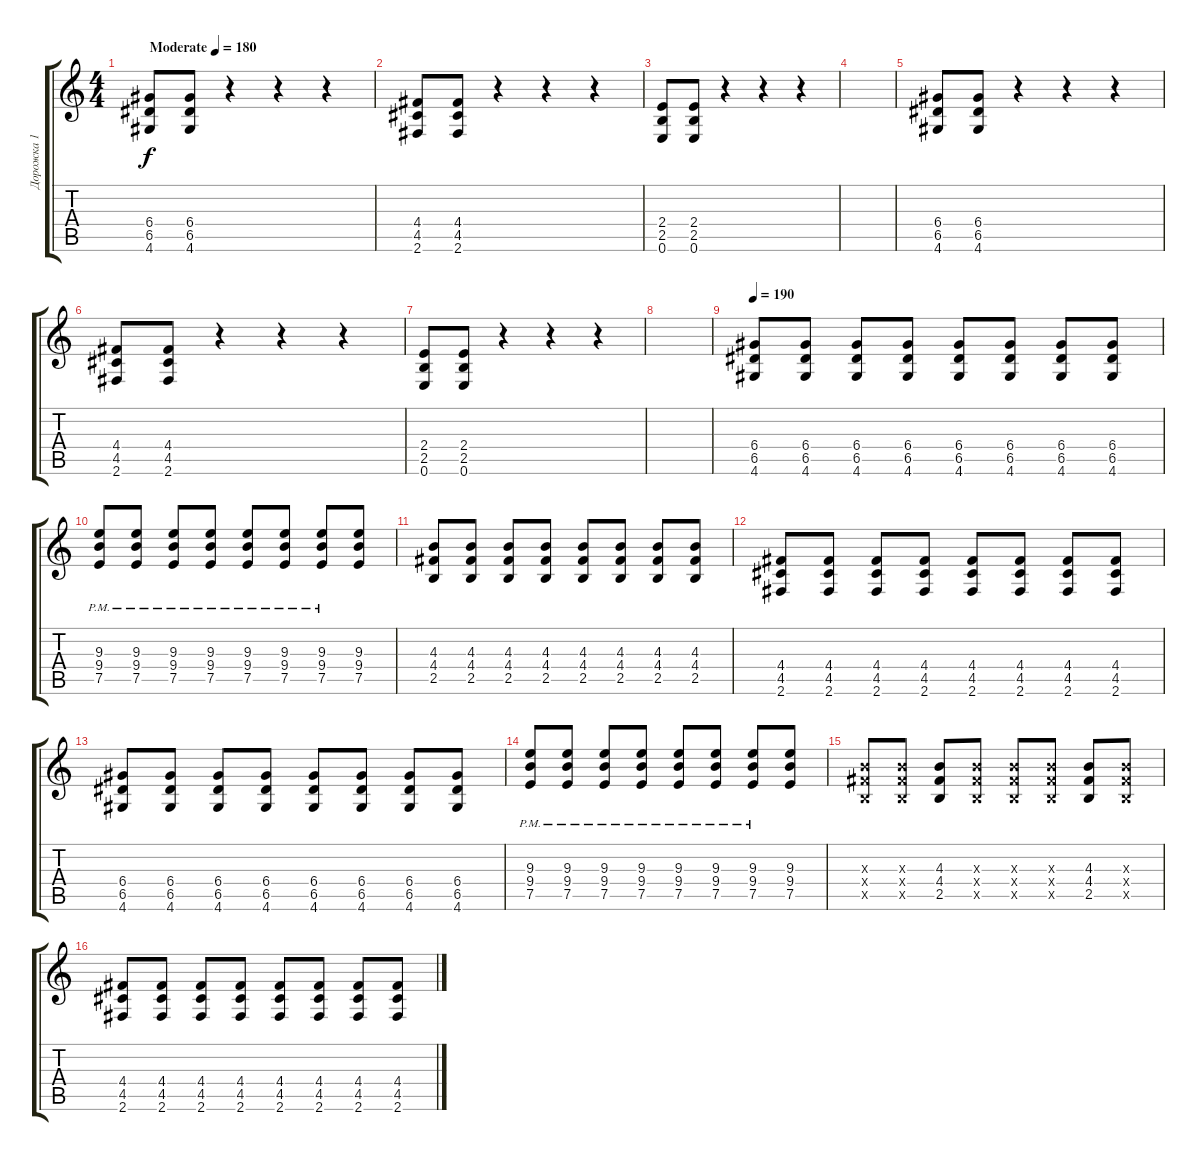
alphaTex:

\track ("Дорожка 1" "Дорожка 1") {instrument distortionguitar}
\staff {score tabs}
\tuning (E4 B3 G3 D3 A2 E2) {hide}
\ts (4 4)
\tempo (180 "Moderate")
\clef g2
\ks c
(6.4 6.5 4.6).8{dy f instrument distortionguitar} (6.4 6.5 4.6).8 r.4 r.4 r.4 |
(4.4 4.5 2.6).8 (4.4 4.5 2.6).8 r.4 r.4 r.4 |
(2.4 2.5 0.6).8 (2.4 2.5 0.6).8 r.4 r.4 r.4 |
|
(6.4 6.5 4.6).8 (6.4 6.5 4.6).8 r.4 r.4 r.4 |
(4.4 4.5 2.6).8 (4.4 4.5 2.6).8 r.4 r.4 r.4 |
(2.4 2.5 0.6).8 (2.4 2.5 0.6).8 r.4 r.4 r.4 |
|
\tempo 190
(6.4 6.5 4.6).8 (6.4 6.5 4.6).8 (6.4 6.5 4.6).8 (6.4 6.5 4.6).8 (6.4 6.5 4.6).8 (6.4 6.5 4.6).8 (6.4 6.5 4.6).8 (6.4 6.5 4.6).8 |
(9.3 9.4 7.5{pm}).8 (9.3 9.4 7.5{pm}).8 (9.3 9.4 7.5{pm}).8 (9.3 9.4 7.5{pm}).8 (9.3 9.4 7.5{pm}).8 (9.3 9.4 7.5{pm}).8 (9.3 9.4 7.5{pm}).8 (9.3 9.4 7.5).8 |
(4.3 4.4 2.5).8 (4.3 4.4 2.5).8 (4.3 4.4 2.5).8 (4.3 4.4 2.5).8 (4.3 4.4 2.5).8 (4.3 4.4 2.5).8 (4.3 4.4 2.5).8 (4.3 4.4 2.5).8 |
(4.4 4.5 2.6).8 (4.4 4.5 2.6).8 (4.4 4.5 2.6).8 (4.4 4.5 2.6).8 (4.4 4.5 2.6).8 (4.4 4.5 2.6).8 (4.4 4.5 2.6).8 (4.4 4.5 2.6).8 |
(6.4 6.5 4.6).8 (6.4 6.5 4.6).8 (6.4 6.5 4.6).8 (6.4 6.5 4.6).8 (6.4 6.5 4.6).8 (6.4 6.5 4.6).8 (6.4 6.5 4.6).8 (6.4 6.5 4.6).8 |
(9.3 9.4 7.5{pm}).8 (9.3 9.4 7.5{pm}).8 (9.3 9.4 7.5{pm}).8 (9.3 9.4 7.5{pm}).8 (9.3 9.4 7.5{pm}).8 (9.3 9.4 7.5{pm}).8 (9.3 9.4 7.5{pm}).8 (9.3 9.4 7.5).8 |
(4.3{x} 4.4{x} 2.5{x}).8 (4.3{x} 4.4{x} 2.5{x}).8 (4.3 4.4 2.5).8 (4.3{x} 4.4{x} 2.5{x}).8 (4.3{x} 4.4{x} 2.5{x}).8 (4.3{x} 4.4{x} 2.5{x}).8 (4.3 4.4 2.5).8 (4.3{x} 4.4{x} 2.5{x}).8 |
(4.4 4.5 2.6).8 (4.4 4.5 2.6).8 (4.4 4.5 2.6).8 (4.4 4.5 2.6).8 (4.4 4.5 2.6).8 (4.4 4.5 2.6).8 (4.4 4.5 2.6).8 (4.4 4.5 2.6).8
